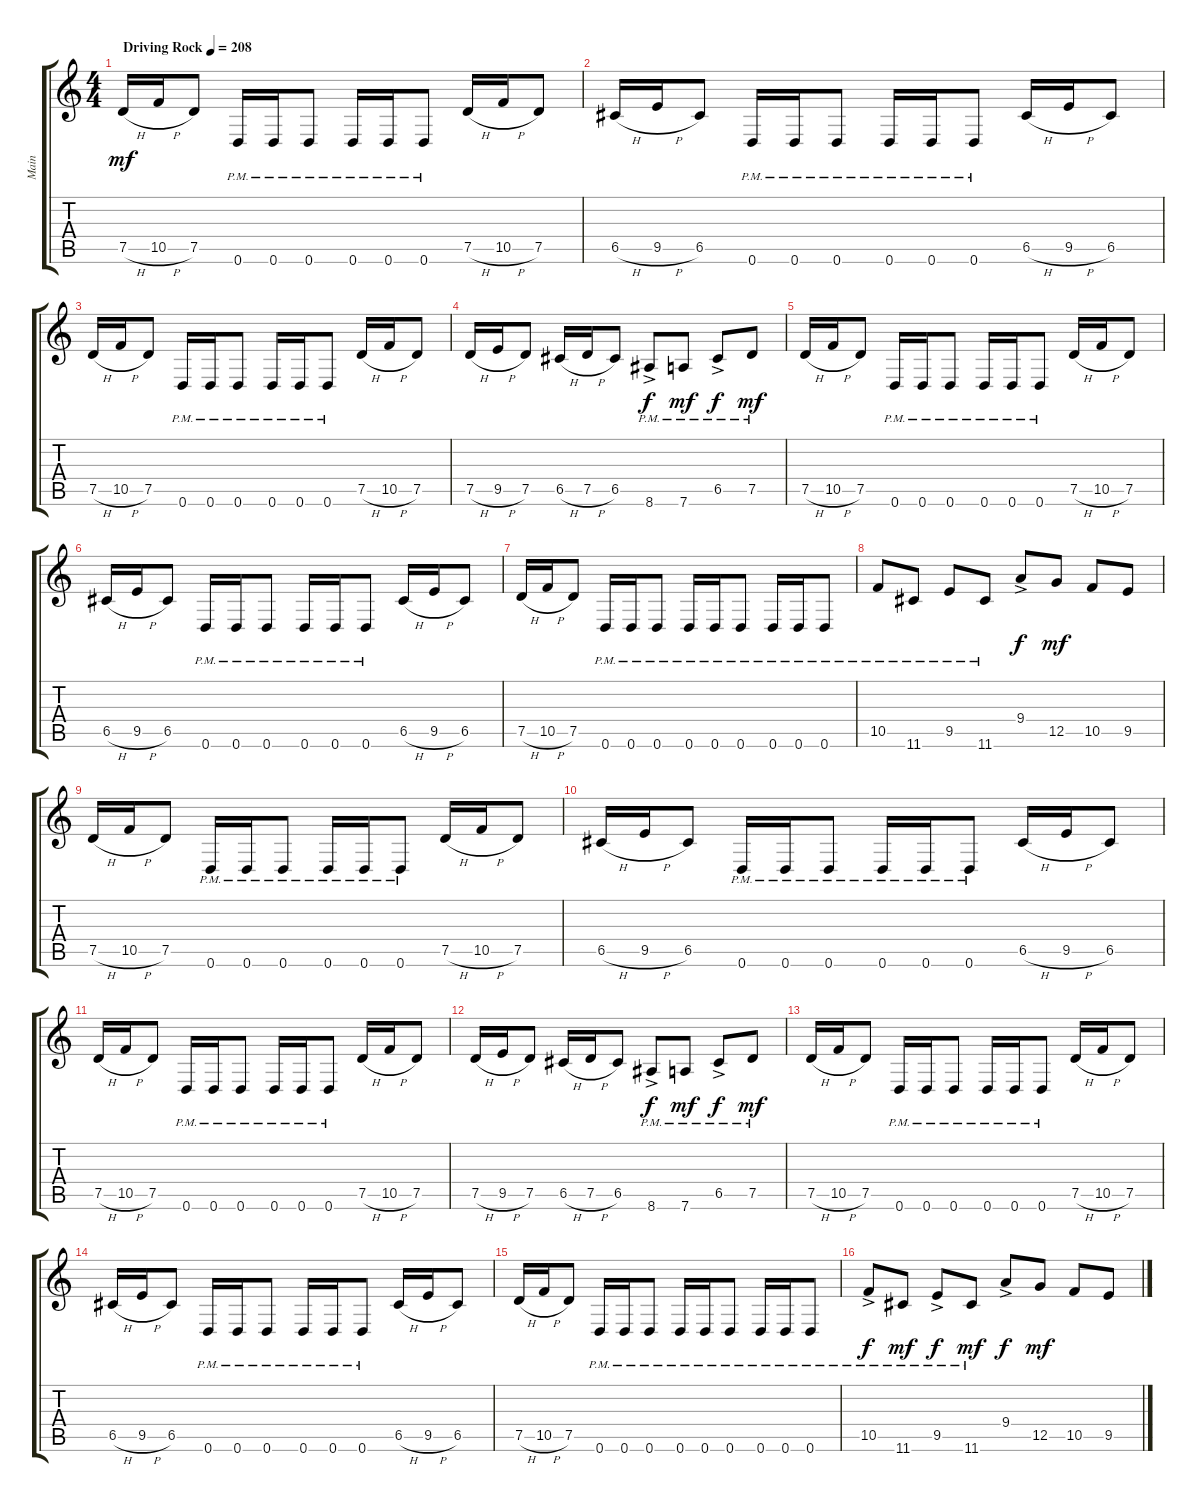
\track ("Main" "Main") {instrument distortionguitar}
\staff {score tabs}
\tuning (D4 A3 F3 C3 G2 D2) {hide}
\ts (4 4)
\tempo (208 "Driving Rock")
\clef g2
\ks c
7.5{h}.16{dy mf instrument distortionguitar} 10.5{h}.16 7.5.8 0.6{pm}.16 0.6{pm}.16 0.6{pm}.8 0.6{pm}.16 0.6{pm}.16 0.6{pm}.8 7.5{h}.16 10.5{h}.16 7.5.8 |
6.5{h}.16 9.5{h}.16 6.5.8 0.6{pm}.16 0.6{pm}.16 0.6{pm}.8 0.6{pm}.16 0.6{pm}.16 0.6{pm}.8 6.5{h}.16 9.5{h}.16 6.5.8 |
7.5{h}.16 10.5{h}.16 7.5.8 0.6{pm}.16 0.6{pm}.16 0.6{pm}.8 0.6{pm}.16 0.6{pm}.16 0.6{pm}.8 7.5{h}.16 10.5{h}.16 7.5.8 |
7.5{h}.16 9.5{h}.16 7.5.8 6.5{h}.16 7.5{h}.16 6.5.8 8.6{ac pm}.8{dy f} 7.6{pm}.8{dy mf} 6.5{ac pm}.8{dy f} 7.5{pm}.8{dy mf} |
7.5{h}.16 10.5{h}.16 7.5.8 0.6{pm}.16 0.6{pm}.16 0.6{pm}.8 0.6{pm}.16 0.6{pm}.16 0.6{pm}.8 7.5{h}.16 10.5{h}.16 7.5.8 |
6.5{h}.16 9.5{h}.16 6.5.8 0.6{pm}.16 0.6{pm}.16 0.6{pm}.8 0.6{pm}.16 0.6{pm}.16 0.6{pm}.8 6.5{h}.16 9.5{h}.16 6.5.8 |
7.5{h}.16 10.5{h}.16 7.5.8 0.6{pm}.16 0.6{pm}.16 0.6{pm}.8 0.6{pm}.16 0.6{pm}.16 0.6{pm}.8 0.6{pm}.16 0.6{pm}.16 0.6{pm}.8 |
10.5{pm}.8 11.6{pm}.8 9.5{pm}.8 11.6{pm}.8 9.4{ac}.8{dy f} 12.5.8{dy mf} 10.5.8 9.5.8 |
7.5{h}.16 10.5{h}.16 7.5.8 0.6{pm}.16 0.6{pm}.16 0.6{pm}.8 0.6{pm}.16 0.6{pm}.16 0.6{pm}.8 7.5{h}.16 10.5{h}.16 7.5.8 |
6.5{h}.16 9.5{h}.16 6.5.8 0.6{pm}.16 0.6{pm}.16 0.6{pm}.8 0.6{pm}.16 0.6{pm}.16 0.6{pm}.8 6.5{h}.16 9.5{h}.16 6.5.8 |
7.5{h}.16 10.5{h}.16 7.5.8 0.6{pm}.16 0.6{pm}.16 0.6{pm}.8 0.6{pm}.16 0.6{pm}.16 0.6{pm}.8 7.5{h}.16 10.5{h}.16 7.5.8 |
7.5{h}.16 9.5{h}.16 7.5.8 6.5{h}.16 7.5{h}.16 6.5.8 8.6{ac pm}.8{dy f} 7.6{pm}.8{dy mf} 6.5{ac pm}.8{dy f} 7.5{pm}.8{dy mf} |
7.5{h}.16 10.5{h}.16 7.5.8 0.6{pm}.16 0.6{pm}.16 0.6{pm}.8 0.6{pm}.16 0.6{pm}.16 0.6{pm}.8 7.5{h}.16 10.5{h}.16 7.5.8 |
6.5{h}.16 9.5{h}.16 6.5.8 0.6{pm}.16 0.6{pm}.16 0.6{pm}.8 0.6{pm}.16 0.6{pm}.16 0.6{pm}.8 6.5{h}.16 9.5{h}.16 6.5.8 |
7.5{h}.16 10.5{h}.16 7.5.8 0.6{pm}.16 0.6{pm}.16 0.6{pm}.8 0.6{pm}.16 0.6{pm}.16 0.6{pm}.8 0.6{pm}.16 0.6{pm}.16 0.6{pm}.8 |
10.5{ac pm}.8{dy f} 11.6{pm}.8{dy mf} 9.5{ac pm}.8{dy f} 11.6{pm}.8{dy mf} 9.4{ac}.8{dy f} 12.5.8{dy mf} 10.5.8 9.5.8
